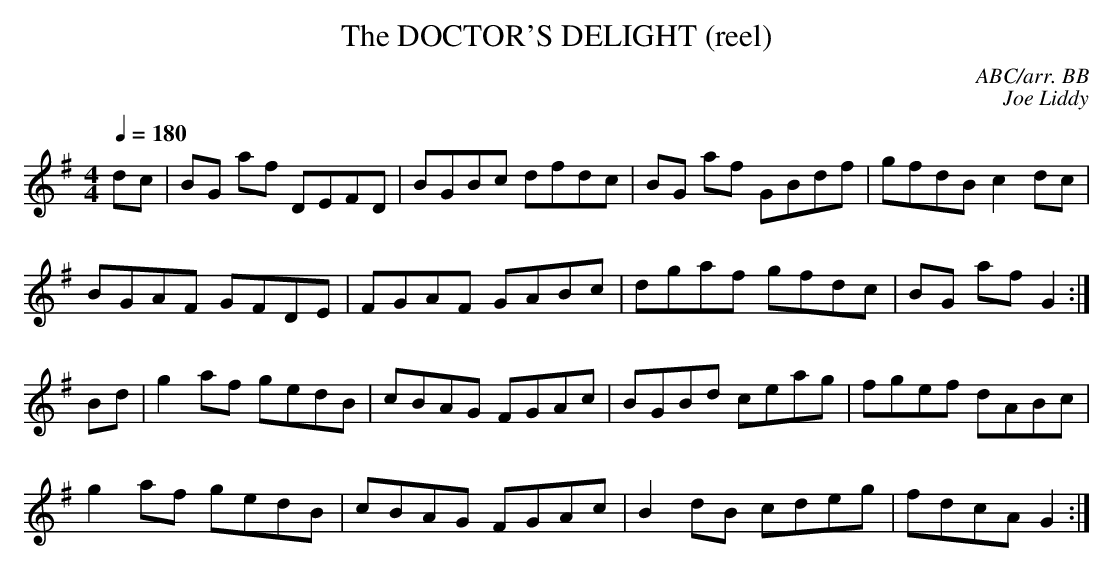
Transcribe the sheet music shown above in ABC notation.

X:1
T:DOCTOR'S DELIGHT (reel), The
C:ABC/arr. BB
C:Joe Liddy
Q:1/4=180
M:4/4
L:1/8
K:G
dc|BG af DEFD|BGBc dfdc|BG af GBdf|gfdB c2dc |
BGAF GFDE|FGAF GABc|dgaf gfdc|BG af G2 :|
Bd|g2 af gedB|cBAG FGAc|BGBd ceag|fgef dABc |
g2 af gedB|cBAG FGAc|B2dB cdeg|fdcA G2 :|
